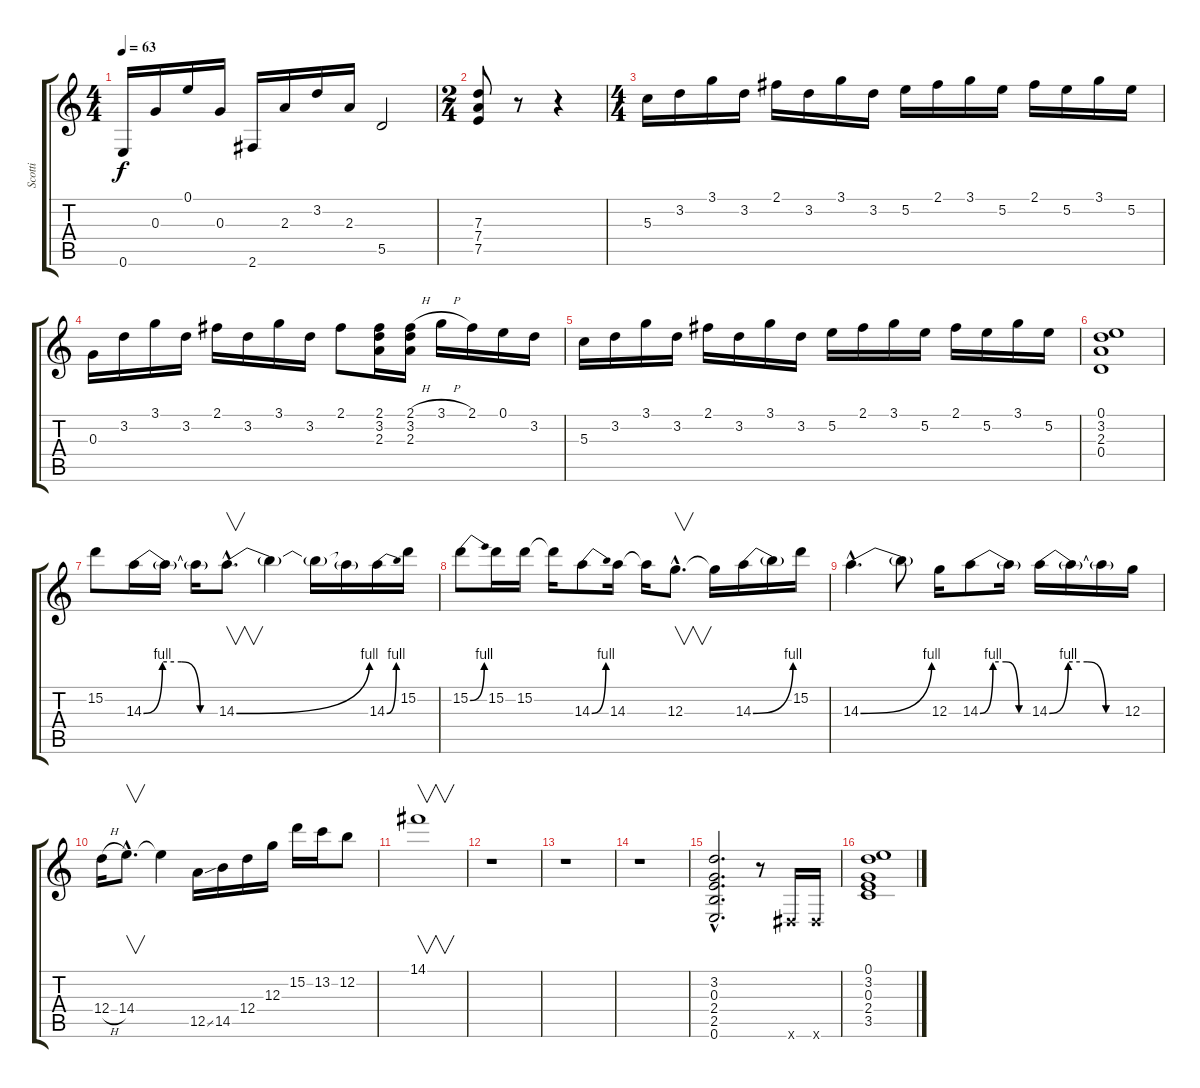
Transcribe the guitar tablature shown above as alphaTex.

\track ("Scotti" "Scotti") {instrument distortionguitar}
\staff {score tabs}
\tuning (E4 B3 G3 D3 A2 E2) {hide}
\ts (4 4)
\tempo 63
\clef g2
\ks c
0.6.16{dy f} 0.3.16 0.1.16 0.3.16 2.6.16 2.3.16 3.2.16 2.3.16 5.5.2 |
\ts (2 4)
(7.3 7.4 7.5).8 r.8 r.4 |
\ts (4 4)
5.3.16 3.2.16 3.1.16 3.2.16 2.1.16 3.2.16 3.1.16 3.2.16 5.2.16 2.1.16 3.1.16 5.2.16 2.1.16 5.2.16 3.1.16 5.2.16 |
0.3.16 3.2.16 3.1.16 3.2.16 2.1.16 3.2.16 3.1.16 3.2.16 2.1.8 (2.1 3.2 2.3).16 (2.1{h} 3.2 2.3).16 3.1{h}.16 2.1.16 0.1.16 3.2.16 |
5.3.16 3.2.16 3.1.16 3.2.16 2.1.16 3.2.16 3.1.16 3.2.16 5.2.16 2.1.16 3.1.16 5.2.16 2.1.16 5.2.16 3.1.16 5.2.16 |
(0.1 3.2 2.3 0.4).1 |
15.2.8 14.3{be (custom 0 0 15 4 30 4 45 0 60 0)}.16 14.3{t}.16 14.3{t}.16 14.3{be (bend 0 0 60 4) hac}.8{v d} 14.3{t}.4 14.3{t}.16 14.3{t}.16 14.3{be (bend 0 0 60 4)}.16 15.2.16 |
15.2{be (bend 0 0 60 4)}.8 15.2.16 15.2.16 15.2{t}.16 14.3{be (bend 0 0 60 4)}.8 14.3.16 14.3{t}.16 12.3{hac}.8{v d} 12.3{t}.16 14.3{be (bend 0 0 60 4)}.16 14.3{t}.16 15.2.16 |
14.3{be (bend 0 0 60 4) hac}.4{d} 14.3{t}.8 12.3.16 14.3{be (custom 0 0 15 4 30 4 45 0 60 0)}.8 14.3{t}.16 14.3{be (custom 0 0 15 4 30 4 45 0 60 0)}.16 14.3{t}.16 14.3{t}.16 12.3.16 |
12.4{h}.16 14.4{hac}.8{v d} 14.4{t}.4 12.5{ss}.16 14.5.16 12.4.16 12.3.16 15.2.16 13.2.16 12.2.8 |
14.1.1{v} |
r.1 |
r.1 |
r.1 |
(3.2{hac} 0.3{hac} 2.4{hac} 2.5{hac} 0.6{hac}).2{d instrument electricguitarclean} r.8 -1.6{x}.16 -1.6{x}.16 |
(0.1 3.2 0.3 2.4 3.5).1
